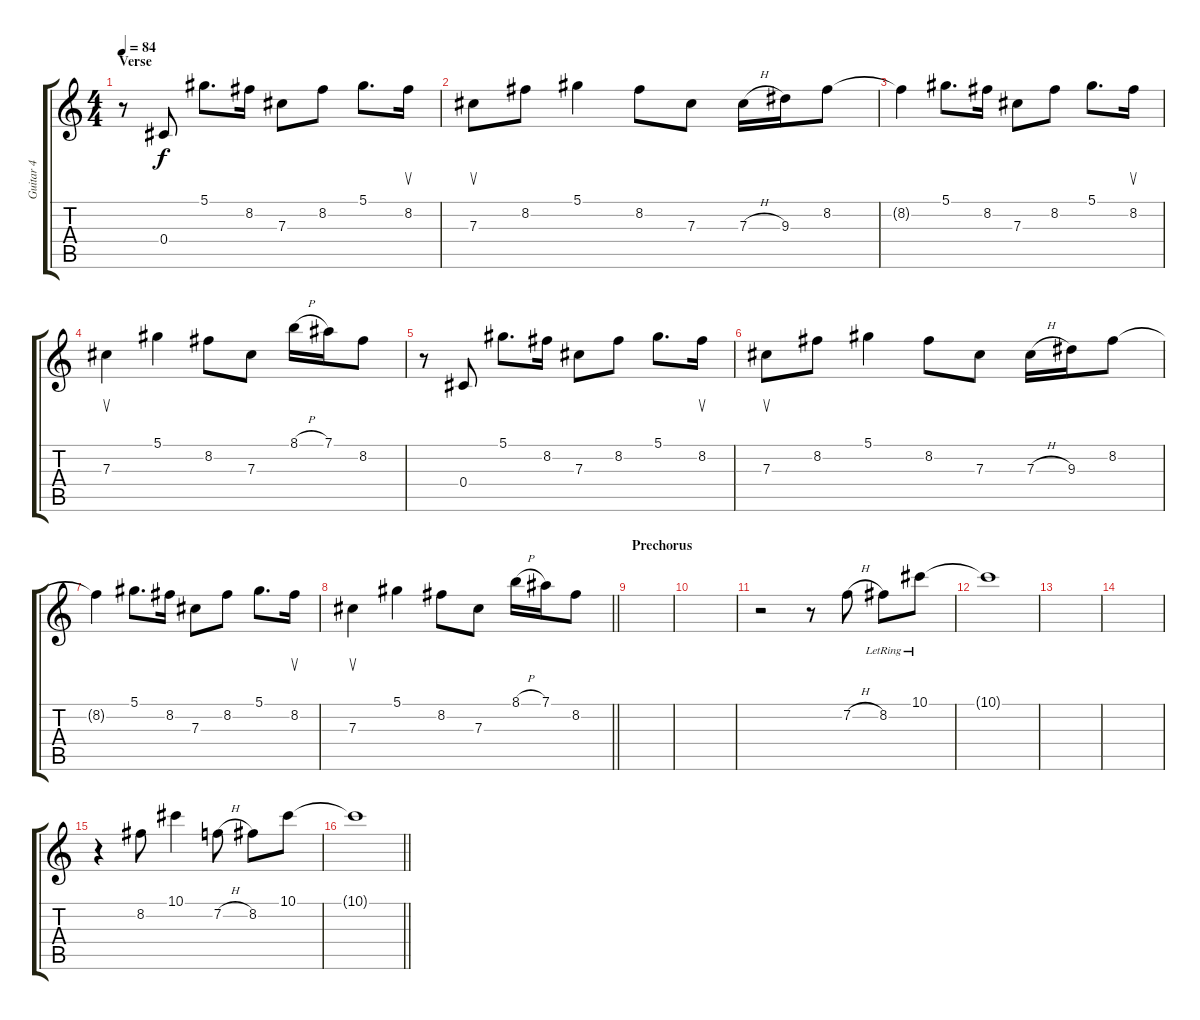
\track ("Guitar 4" "Guitar 4") {instrument distortionguitar}
\staff {score tabs}
\tuning (Eb4 Bb3 Gb3 Db3 Ab2 Eb2) {hide}
\ts (4 4)
\section ("" "Verse")
\tempo 84
\clef g2
\ks c
r.8{dy f instrument electricguitarclean} 0.4.8 5.1.8{d} 8.2.16 7.3.8 8.2.8 5.1.8{d} 8.2.16{su} |
7.3.8{su} 8.2.8 5.1.4 8.2.8 7.3.8 7.3{h}.16 9.3.16 8.2.8 |
8.2{t}.4 5.1.8{d} 8.2.16 7.3.8 8.2.8 5.1.8{d} 8.2.16{su} |
7.3.4{su} 5.1.4 8.2.8 7.3.8 8.1{h}.16 7.1.16 8.2.8 |
r.8 0.4.8 5.1.8{d} 8.2.16 7.3.8 8.2.8 5.1.8{d} 8.2.16{su} |
7.3.8{su} 8.2.8 5.1.4 8.2.8 7.3.8 7.3{h}.16 9.3.16 8.2.8 |
8.2{t}.4 5.1.8{d} 8.2.16 7.3.8 8.2.8 5.1.8{d} 8.2.16{su} |
\barLineRight lightlight
7.3.4{su} 5.1.4 8.2.8 7.3.8 8.1{h}.16 7.1.16 8.2.8 |
\section ("" "Prechorus")
|
|
r.2 r.8 7.2{h}.8 8.2{lr}.8 10.1{lr}.8 |
10.1{t}.1 |
|
|
r.4 8.2.8 10.1.4 7.2{h}.8 8.2.8 10.1.8 |
\barLineRight lightlight
10.1{t}.1
